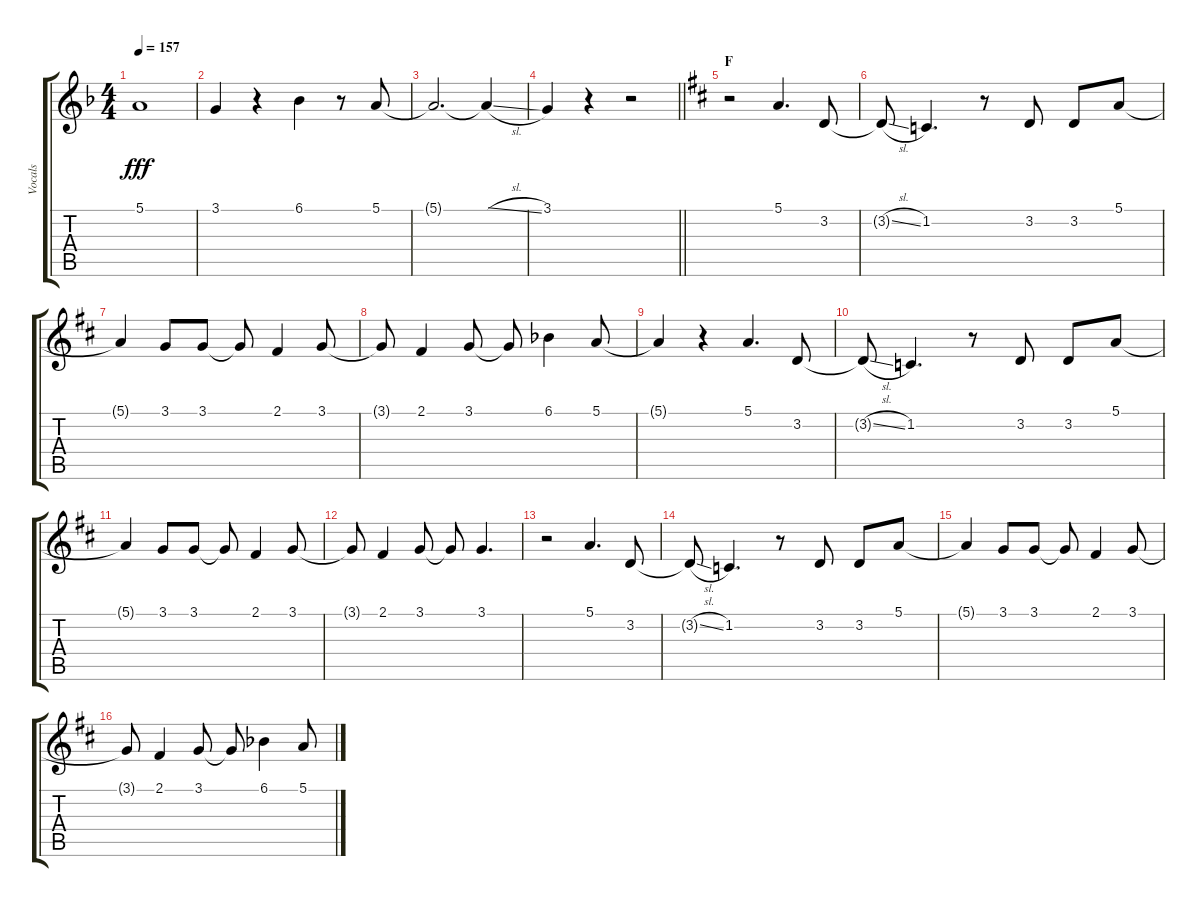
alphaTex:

\track ("Vocals" "Vocals") {instrument voiceoohs}
\staff {score tabs}
\tuning (E4 B3 G3 D3 A2 E2) {hide}
\ts (4 4)
\tempo 157
\clef g2
\ks f
5.1{t}.1{dy fff} |
3.1.4 r.4 6.1.4 r.8 5.1.8 |
5.1{t}.2{d} 5.1{sl t}.4 |
\barLineRight lightlight
3.1.4 r.4 r.2 |
\section ("" "F")
\ks d
r.2 5.1.4{d} 3.2.8 |
3.2{sl t}.8 1.2.4{d} r.8 3.2.8 3.2.8 5.1.8 |
5.1{t}.4 3.1.8 3.1.8 3.1{t}.8 2.1.4 3.1.8 |
3.1{t}.8 2.1.4 3.1.8 3.1{t}.8 6.1{acc b}.4 5.1.8 |
5.1{t}.4 r.4 5.1.4{d} 3.2.8 |
3.2{sl t}.8 1.2.4{d} r.8 3.2.8 3.2.8 5.1.8 |
5.1{t}.4 3.1.8 3.1.8 3.1{t}.8 2.1.4 3.1.8 |
3.1{t}.8 2.1.4 3.1.8 3.1{t}.8 3.1.4{d} |
r.2 5.1.4{d} 3.2.8 |
3.2{sl t}.8 1.2.4{d} r.8 3.2.8 3.2.8 5.1.8 |
5.1{t}.4 3.1.8 3.1.8 3.1{t}.8 2.1.4 3.1.8 |
3.1{t}.8 2.1.4 3.1.8 3.1{t}.8 6.1{acc b}.4 5.1.8
